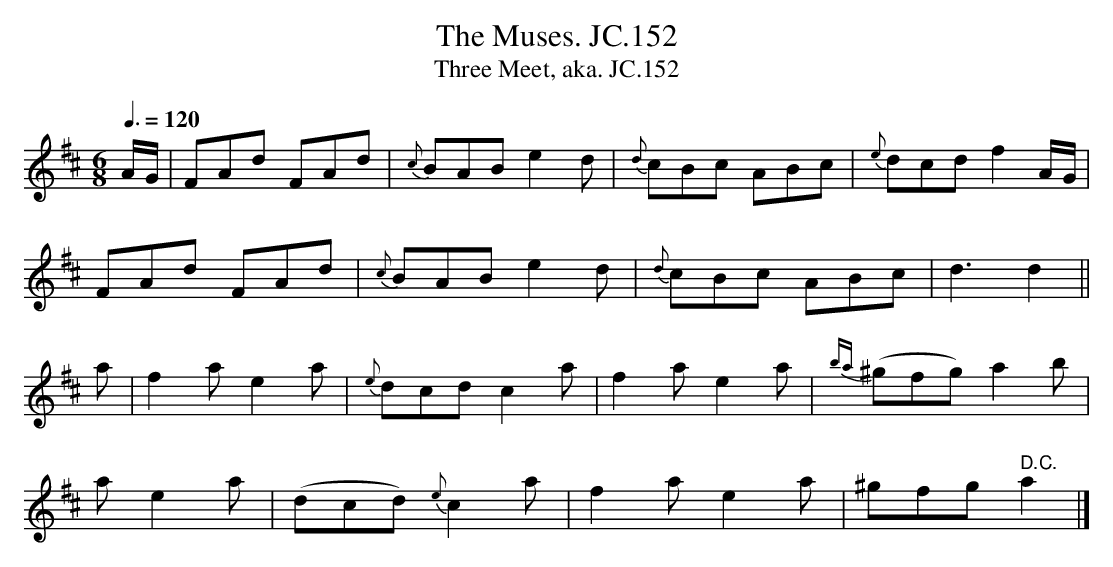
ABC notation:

X:1
T:Muses. JC.152, The
T:Three Meet, aka. JC.152
M:6/8
L:1/8
Q:3/8=120
K:D
A/G/|\\
FAd FAd|{c}BABe2d|{d}cBc ABc|{e}dcdf2A/G/|
FAd FAd|{c}BABe2d|{d}cBc ABc|d3d2||
a|f2ae2a|{e}dcdc2a|f2ae2a|{ba}(^gfg)a2b|
2ae2a|(dcd){e}c2a|f2ae2a|^gfg" D.C."a2|]
